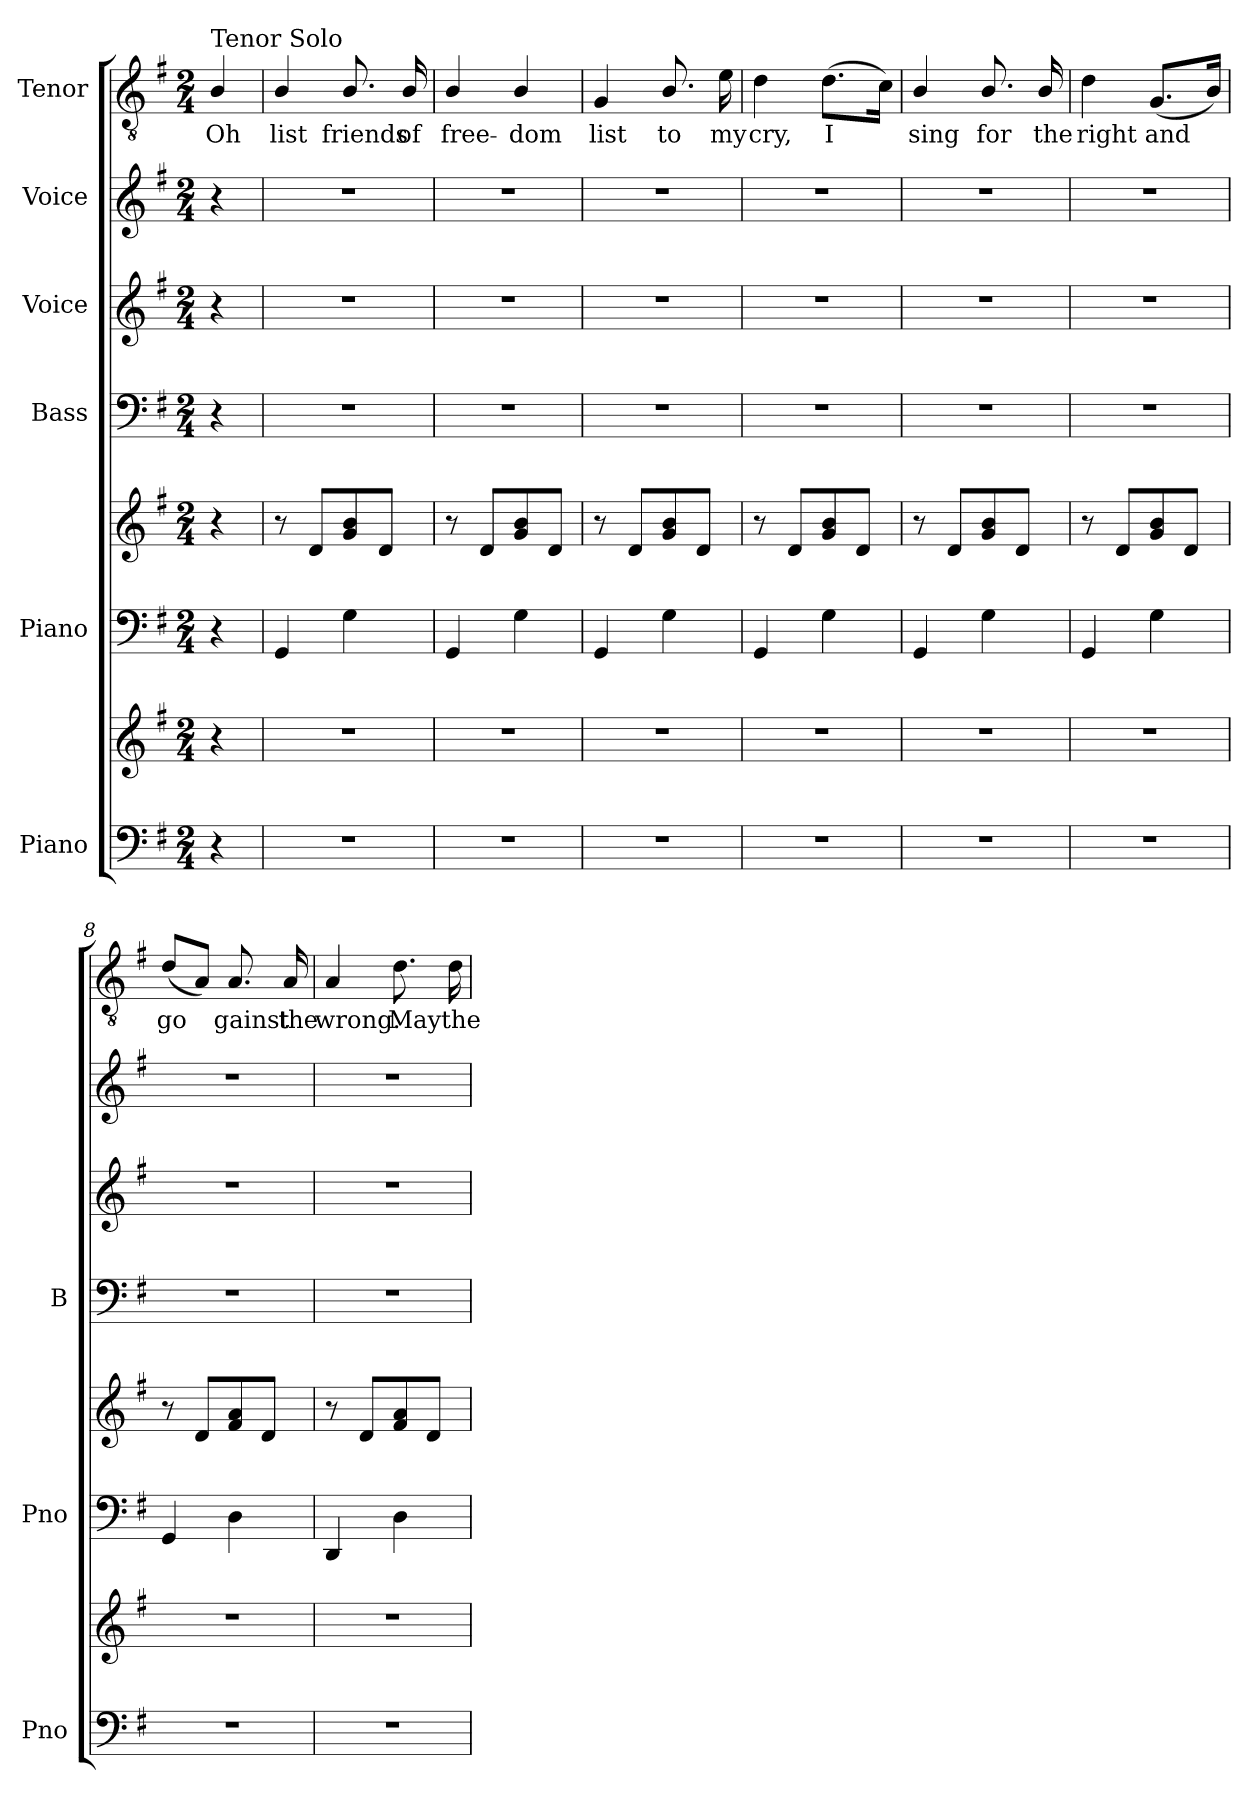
**kern	**kern	**kern	**kern	**kern	**kern	**kern	**kern	**text
*part6	*part6	*part5	*part5	*part4	*part3	*part2	*part1	*part1
*staff8	*staff7	*staff6	*staff5	*staff4	*staff3	*staff2	*staff1	*staff1
*I"Piano	*	*I"Piano	*	*I"Bass	*I"Voice	*I"Voice	*I"Tenor	*
*I'Pno	*	*I'Pno	*	*I'B	*	*	*	*
*clefF4	*clefG2	*clefF4	*clefG2	*clefF4	*clefG2	*clefG2	*clefGv2	*
*k[f#]	*k[f#]	*k[f#]	*k[f#]	*k[f#]	*k[f#]	*k[f#]	*k[f#]	*
*M2/4	*M2/4	*M2/4	*M2/4	*M2/4	*M2/4	*M2/4	*M2/4	*
*MM90	*MM90	*MM90	*MM90	*MM90	*MM90	*MM90	*MM90	*
=1	=1	=1	=1	=1	=1	=1	=1	=1
!	!	!	!	!	!	!	!LO:TX:a:t=Tenor Solo	!
!	!	!	!	!	!	!	!	!LO:LY:b
4r	4r	4r	4r	4r	4r	4r	4B/	Oh
=2	=2	=2	=2	=2	=2	=2	=2	=2
!	!	!	!	!	!	!	!	!LO:LY:b
2r	2r	4GG/	8r	2r	2r	2r	4B/	list
.	.	.	8d/L	.	.	.	.	.
!	!	!	!	!	!	!	!	!LO:LY:b
.	.	4G\	8g/ 8b/	.	.	.	8.B/	friends
.	.	.	8d/J	.	.	.	.	.
!	!	!	!	!	!	!	!	!LO:LY:b
.	.	.	.	.	.	.	16B/	of
=3	=3	=3	=3	=3	=3	=3	=3	=3
!	!	!	!	!	!	!	!	!LO:LY:b
2r	2r	4GG/	8r	2r	2r	2r	4B/	free-
.	.	.	8d/L	.	.	.	.	.
!	!	!	!	!	!	!	!	!LO:LY:b
.	.	4G\	8g/ 8b/	.	.	.	4B/	dom
.	.	.	8d/J	.	.	.	.	.
=4	=4	=4	=4	=4	=4	=4	=4	=4
!	!	!	!	!	!	!	!	!LO:LY:b
2r	2r	4GG/	8r	2r	2r	2r	4G/	list
.	.	.	8d/L	.	.	.	.	.
!	!	!	!	!	!	!	!	!LO:LY:b
.	.	4G\	8g/ 8b/	.	.	.	8.B/	to
.	.	.	8d/J	.	.	.	.	.
!	!	!	!	!	!	!	!	!LO:LY:b
.	.	.	.	.	.	.	16e\	my
=5	=5	=5	=5	=5	=5	=5	=5	=5
!	!	!	!	!	!	!	!	!LO:LY:b
2r	2r	4GG/	8r	2r	2r	2r	4d\	cry,
.	.	.	8d/L	.	.	.	.	.
!	!	!	!	!	!	!	!	!LO:LY:b
.	.	4G\	8g/ 8b/	.	.	.	(>8.d\L	I
.	.	.	8d/J	.	.	.	.	.
.	.	.	.	.	.	.	16c\Jk)	.
!!LO:LB:g=z
=6	=6	=6	=6	=6	=6	=6	=6	=6
!	!	!	!	!	!	!	!	!LO:LY:b
2r	2r	4GG/	8r	2r	2r	2r	4B/	sing
.	.	.	8d/L	.	.	.	.	.
!	!	!	!	!	!	!	!	!LO:LY:b
.	.	4G\	8g/ 8b/	.	.	.	8.B/	for
.	.	.	8d/J	.	.	.	.	.
!	!	!	!	!	!	!	!	!LO:LY:b
.	.	.	.	.	.	.	16B/	the
=7	=7	=7	=7	=7	=7	=7	=7	=7
!	!	!	!	!	!	!	!	!LO:LY:b
2r	2r	4GG/	8r	2r	2r	2r	4d\	right
.	.	.	8d/L	.	.	.	.	.
!	!	!	!	!	!	!	!	!LO:LY:b
.	.	4G\	8g/ 8b/	.	.	.	(<8.G/L	and
.	.	.	8d/J	.	.	.	.	.
.	.	.	.	.	.	.	16B/Jk)	.
=8	=8	=8	=8	=8	=8	=8	=8	=8
!	!	!	!	!	!	!	!	!LO:LY:b
2r	2r	4GG/	8r	2r	2r	2r	(<8d/L	go
.	.	.	8d/L	.	.	.	8A/J)	.
!	!	!	!	!	!	!	!	!LO:LY:b
.	.	4D\	8f#/ 8a/	.	.	.	8.A/	gainst
.	.	.	8d/J	.	.	.	.	.
!	!	!	!	!	!	!	!	!LO:LY:b
.	.	.	.	.	.	.	16A/	the
=9	=9	=9	=9	=9	=9	=9	=9	=9
!	!	!	!	!	!	!	!	!LO:LY:b
2r	2r	4DD/	8r	2r	2r	2r	4A/	wrong.
.	.	.	8d/L	.	.	.	.	.
!	!	!	!	!	!	!	!	!LO:LY:b
.	.	4D\	8f#/ 8a/	.	.	.	8.d\	May
.	.	.	8d/J	.	.	.	.	.
!	!	!	!	!	!	!	!	!LO:LY:b
.	.	.	.	.	.	.	16d\	the
=	=	=	=	=	=	=	=	=
*-	*-	*-	*-	*-	*-	*-	*-	*-
